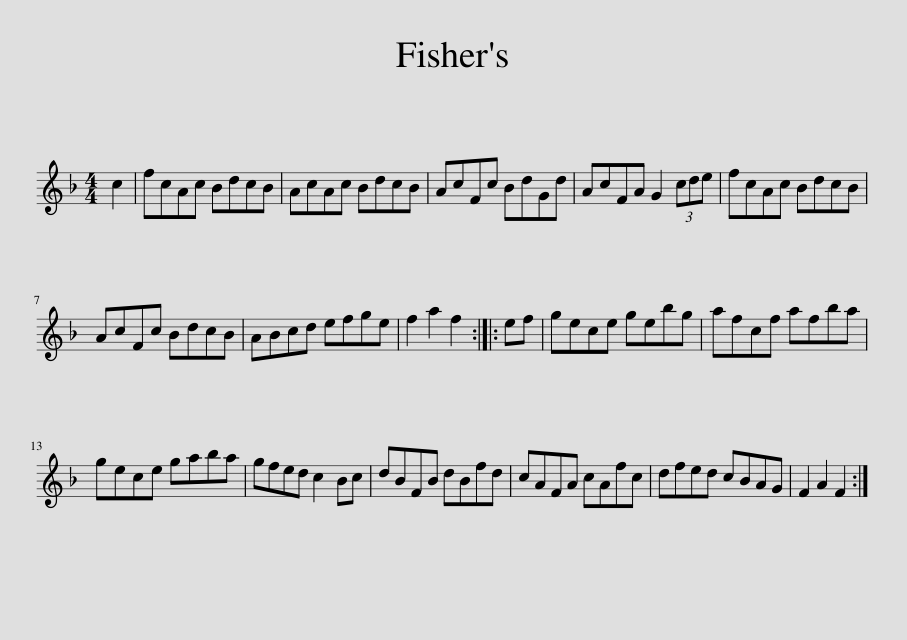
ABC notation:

X:1
L:1/8
M:4/4
I:linebreak $
K:F
V:1 treble
V:1
 c2 | fcAc BdcB | AcAc BdcB | AcFc BdGd | AcFA G2 (3cde | %5
 fcAc BdcB |$ AcFc BdcB | ABcd efge | f2 a2 f2 :: ef | %10
 gece gebg | afcf afba |$ gece gaba | gfed c2 Bc | dBFB dBfd | %15
 cAFA cAfc | dfed cBAG | F2 A2 F2 :| %18
